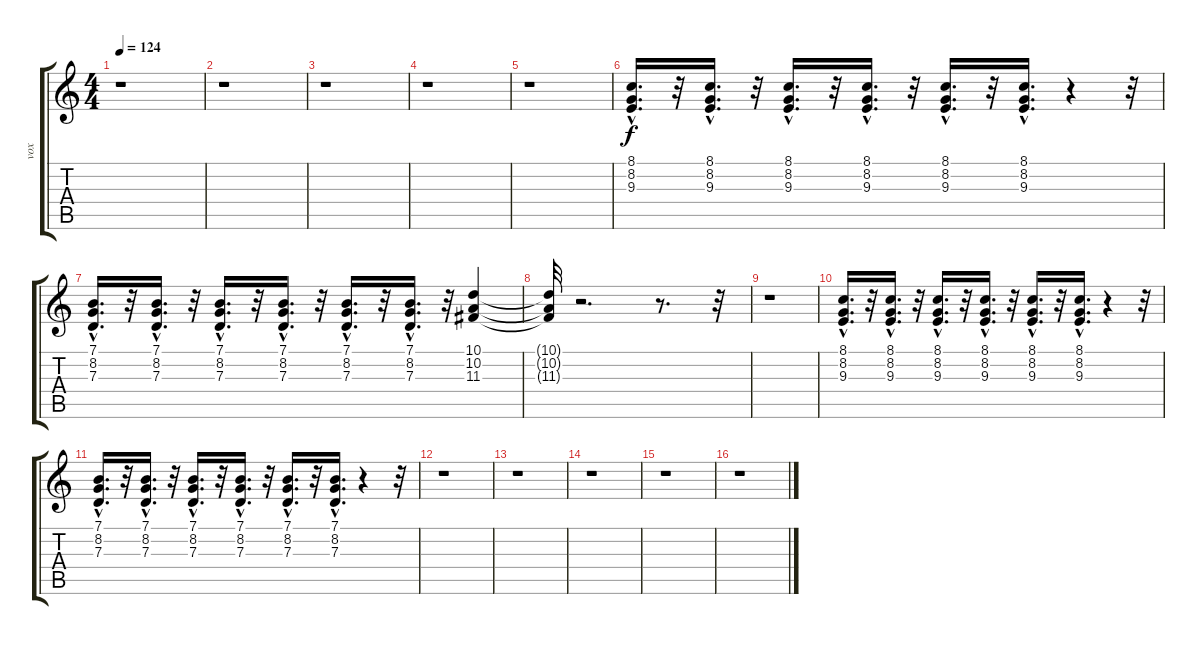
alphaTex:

\track ("vox" "vox") {instrument baritonesax}
\staff {score tabs}
\tuning (E4 B3 G3 D3 A2 E2) {hide}
\ts (4 4)
\tempo 124
\clef g2
\ks c
r.1{dy f} |
r.1 |
r.1 |
r.1 |
r.1 |
(8.1{hac} 8.2{hac} 9.3{hac}).16{d} r.32 (8.1{hac} 8.2{hac} 9.3{hac}).16{d} r.32 (8.1{hac} 8.2{hac} 9.3{hac}).16{d} r.32 (8.1{hac} 8.2{hac} 9.3{hac}).16{d} r.32 (8.1{hac} 8.2{hac} 9.3{hac}).16{d} r.32 (8.1{hac} 8.2{hac} 9.3{hac}).16{d} r.4 r.32 |
(7.1{hac} 8.2{hac} 7.3{hac}).16{d} r.32 (7.1{hac} 8.2{hac} 7.3{hac}).16{d} r.32 (7.1{hac} 8.2{hac} 7.3{hac}).16{d} r.32 (7.1{hac} 8.2{hac} 7.3{hac}).16{d} r.32 (7.1{hac} 8.2{hac} 7.3{hac}).16{d} r.32 (7.1{hac} 8.2{hac} 7.3{hac}).16{d} r.32 (10.1 10.2 11.3).4 |
(10.1{t} 10.2{t} 11.3{t}).32 r.2{d} r.8{d} r.32 |
r.1 |
(8.1{hac} 8.2{hac} 9.3{hac}).16{d} r.32 (8.1{hac} 8.2{hac} 9.3{hac}).16{d} r.32 (8.1{hac} 8.2{hac} 9.3{hac}).16{d} r.32 (8.1{hac} 8.2{hac} 9.3{hac}).16{d} r.32 (8.1{hac} 8.2{hac} 9.3{hac}).16{d} r.32 (8.1{hac} 8.2{hac} 9.3{hac}).16{d} r.4 r.32 |
(7.1{hac} 8.2{hac} 7.3{hac}).16{d} r.32 (7.1{hac} 8.2{hac} 7.3{hac}).16{d} r.32 (7.1{hac} 8.2{hac} 7.3{hac}).16{d} r.32 (7.1{hac} 8.2{hac} 7.3{hac}).16{d} r.32 (7.1{hac} 8.2{hac} 7.3{hac}).16{d} r.32 (7.1{hac} 8.2{hac} 7.3{hac}).16{d} r.4 r.32 |
r.1 |
r.1 |
r.1 |
r.1 |
r.1
